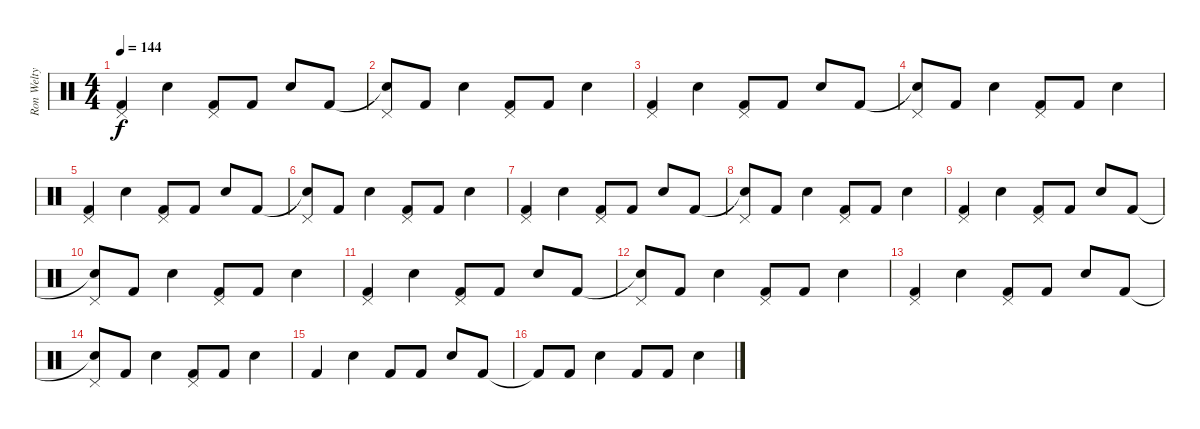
\track ("Ron Welty" "Ron Welty") {instrument percussion}
\staff {score}
\articulation defaults
\ts (4 4)
\tempo 144
\clef neutral
\ks c
("Kick (hit) 2" "Pedal Hi-Hat (hit)").4{dy f} "Snare (hit) 2".4 ("Kick (hit) 2" "Pedal Hi-Hat (hit)").8 "Kick (hit) 2".8 "Snare (hit) 2".8 "Kick (hit) 2".8 |
("Snare (hit)"{t} "Pedal Hi-Hat (hit)").8 "Kick (hit) 2".8 "Snare (hit) 2".4 ("Kick (hit) 2" "Pedal Hi-Hat (hit)").8 "Kick (hit) 2".8 "Snare (hit) 2".4 |
("Kick (hit) 2" "Pedal Hi-Hat (hit)").4 "Snare (hit) 2".4 ("Kick (hit) 2" "Pedal Hi-Hat (hit)").8 "Kick (hit) 2".8 "Snare (hit) 2".8 "Kick (hit) 2".8 |
("Snare (hit)"{t} "Pedal Hi-Hat (hit)").8 "Kick (hit) 2".8 "Snare (hit) 2".4 ("Kick (hit) 2" "Pedal Hi-Hat (hit)").8 "Kick (hit) 2".8 "Snare (hit) 2".4 |
("Kick (hit) 2" "Pedal Hi-Hat (hit)").4 "Snare (hit) 2".4 ("Kick (hit) 2" "Pedal Hi-Hat (hit)").8 "Kick (hit) 2".8 "Snare (hit) 2".8 "Kick (hit) 2".8 |
("Snare (hit)"{t} "Pedal Hi-Hat (hit)").8 "Kick (hit) 2".8 "Snare (hit) 2".4 ("Kick (hit) 2" "Pedal Hi-Hat (hit)").8 "Kick (hit) 2".8 "Snare (hit) 2".4 |
("Kick (hit) 2" "Pedal Hi-Hat (hit)").4 "Snare (hit) 2".4 ("Kick (hit) 2" "Pedal Hi-Hat (hit)").8 "Kick (hit) 2".8 "Snare (hit) 2".8 "Kick (hit) 2".8 |
("Snare (hit)"{t} "Pedal Hi-Hat (hit)").8 "Kick (hit) 2".8 "Snare (hit) 2".4 ("Kick (hit) 2" "Pedal Hi-Hat (hit)").8 "Kick (hit) 2".8 "Snare (hit) 2".4 |
("Kick (hit) 2" "Pedal Hi-Hat (hit)").4 "Snare (hit) 2".4 ("Kick (hit) 2" "Pedal Hi-Hat (hit)").8 "Kick (hit) 2".8 "Snare (hit) 2".8 "Kick (hit) 2".8 |
("Snare (hit)"{t} "Pedal Hi-Hat (hit)").8 "Kick (hit) 2".8 "Snare (hit) 2".4 ("Kick (hit) 2" "Pedal Hi-Hat (hit)").8 "Kick (hit) 2".8 "Snare (hit) 2".4 |
("Kick (hit) 2" "Pedal Hi-Hat (hit)").4 "Snare (hit) 2".4 ("Kick (hit) 2" "Pedal Hi-Hat (hit)").8 "Kick (hit) 2".8 "Snare (hit) 2".8 "Kick (hit) 2".8 |
("Snare (hit)"{t} "Pedal Hi-Hat (hit)").8 "Kick (hit) 2".8 "Snare (hit) 2".4 ("Kick (hit) 2" "Pedal Hi-Hat (hit)").8 "Kick (hit) 2".8 "Snare (hit) 2".4 |
("Kick (hit) 2" "Pedal Hi-Hat (hit)").4 "Snare (hit) 2".4 ("Kick (hit) 2" "Pedal Hi-Hat (hit)").8 "Kick (hit) 2".8 "Snare (hit) 2".8 "Kick (hit) 2".8 |
("Snare (hit)"{t} "Pedal Hi-Hat (hit)").8 "Kick (hit) 2".8 "Snare (hit) 2".4 ("Kick (hit) 2" "Pedal Hi-Hat (hit)").8 "Kick (hit) 2".8 "Snare (hit) 2".4 |
"Kick (hit) 2".4 "Snare (hit) 2".4 "Kick (hit) 2".8 "Kick (hit) 2".8 "Snare (hit) 2".8 "Kick (hit) 2".8 |
"Kick (hit) 2"{t}.8 "Kick (hit) 2".8 "Snare (hit) 2".4 "Kick (hit) 2".8 "Kick (hit) 2".8 "Snare (hit) 2".4
